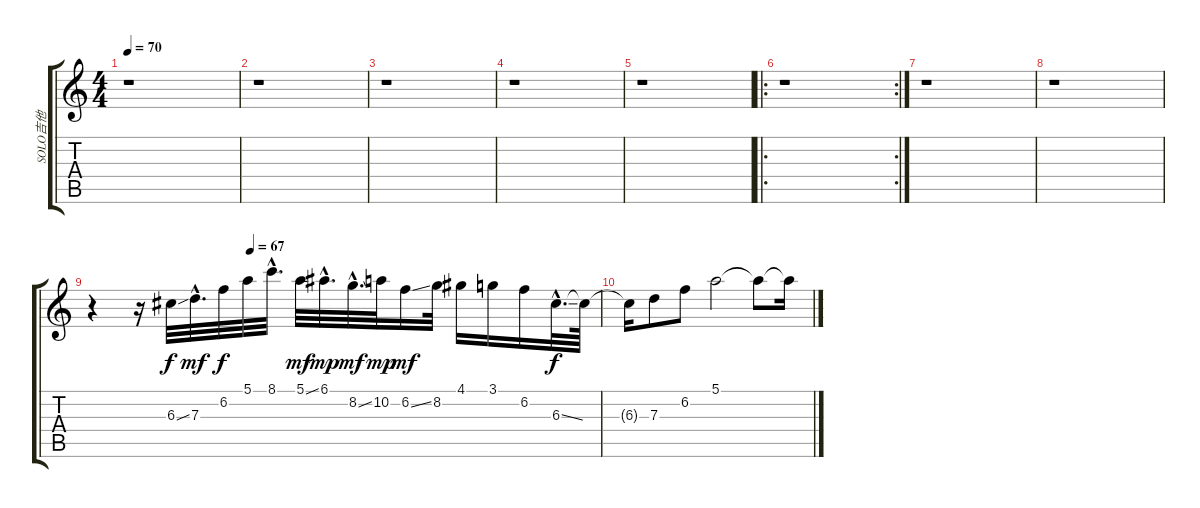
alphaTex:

\track ("SOLO吉他" "SOLO吉他") {instrument acousticguitarnylon}
\staff {score tabs}
\tuning (E4 B3 G3 D3 A2 E2) {hide}
\ts (4 4)
\tempo 70
\clef g2
\ks c
r.1{dy f} |
r.1 |
r.1 |
r.1 |
r.1 |
\ro
\rc 2
r.1 |
r.1 |
r.1 |
\tempo (67 0.3125)
r.4 r.16 6.3{ss}.32 7.3{hac}.32{d dy mf} 6.2.32{dy f} 5.1.32 8.1{hac}.32{d} 5.1{ss}.32{dy mf} 6.1{hac}.32{d dy mp} 8.2{ss hac}.32{d dy mf} 10.2.32{dy mp} 6.2{ss}.16{dy mf} 8.2.32 4.1.16 3.1.16 6.2.16 6.3{ss hac}.32{d dy f} 6.3{t}.64 |
6.3{t}.16 7.3.8 6.2.8 5.1.2 5.1{t}.8 5.1{t}.16
